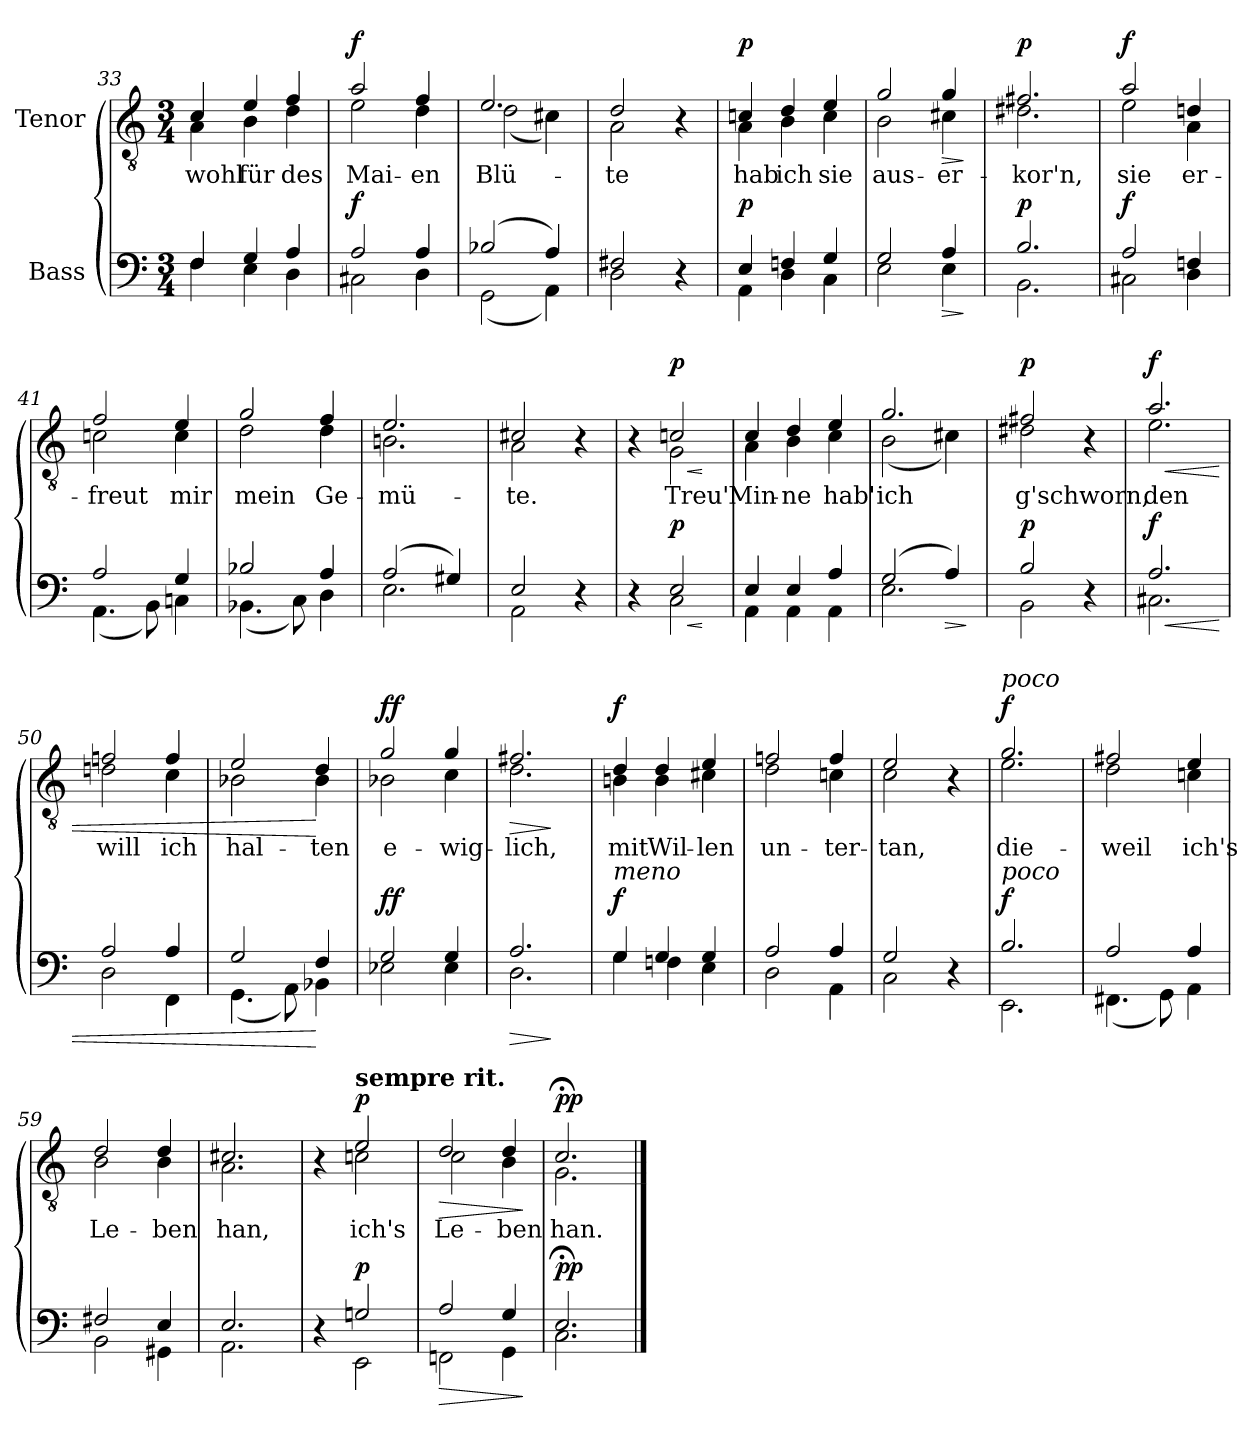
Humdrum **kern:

**kern	**dynam	**kern	**text	**dynam
*part2	*part2	*part1	*part1	*part1
*staff2	*staff2	*staff1	*staff1	*staff1
*I"Bass	*	*I"Tenor	*	*
*clefF4	*	*clefGv2	*	*
*k[]	*	*k[]	*	*
*M3/4	*	*M3/4	*	*
=33	=33	=33	=33	=33
*^	*	*	*	*
!	!	!	!	!LO:LY:b	!
*	*	*	*^	*	*
4F/	4F\	.	4c/	4A\	wohl	.
!	!	!	!	!	!LO:LY:b	!
4G/	4E\	.	4e/	4B\	für	.
!	!	!	!	!	!LO:LY:b	!
4A/	4D\	.	4f/	4d\	des	.
=34	=34	=34	=34	=34	=34	=34
!	!	!LO:DY:a	!	!	!LO:LY:b	!LO:DY:a
2A/	2C#X\	f	2a/	2e\	Mai-	f
!	!	!	!	!	!LO:LY:b	!
4A/	4D\	.	4f/	4d\	-en	.
=35	=35	=35	=35	=35	=35	=35
!	!	!	!	!	!LO:LY:b	!
(2B-X/	(2GG\	.	2.e/	(2d\	Blü-	.
4A/)	4AA\)	.	.	4c#X\)	.	.
=36	=36	=36	=36	=36	=36	=36
!	!	!	!	!	!LO:LY:b	!
2F#X/	2D\	.	2d/	2A\	-te	.
4r	4ryy	.	4r	4ryy	.	.
!!LO:LB:g=z	!!
=37	=37	=37	=37	=37	=37	=37
!	!	!LO:DY:a	!	!	!LO:LY:b	!LO:DY:a
4E/	4AA\	p	4cn/	4A\	hab	p
!	!	!	!	!	!LO:LY:b	!
4Fn/	4D\	.	4d/	4B\	ich	.
!	!	!	!	!	!LO:LY:b	!
4G/	4C\	.	4e/	4c\	sie	.
=38	=38	=38	=38	=38	=38	=38
!	!	!	!	!	!LO:LY:b	!
2G/	2E\	.	2g/	2B\	aus-	.
!	!	!LO:HP:b	!	!	!LO:LY:b	!LO:HP:b
4A/	4E\	>	4g/	4c#X\	-er-	>
*v	*v	*	*	*	*	*
*	*	*v	*v	*	*
.	]	.	.	]
=39	=39	=39	=39	=39
*^	*	*	*	*
!	!	!LO:DY:a	!	!LO:LY:b	!LO:DY:a
*	*	*	*^	*	*
2.B/	2.BB\	p	2.f#X/	2.d#X\	-kor'n,	p
=40	=40	=40	=40	=40	=40	=40
!	!	!LO:DY:a	!	!	!LO:LY:b	!LO:DY:a
2A/	2C#X\	f	2a/	2e\	sie	f
!	!	!	!	!	!LO:LY:b	!
4Fn/	4D\	.	4dn/	4A\	er-	.
=41	=41	=41	=41	=41	=41	=41
!	!	!	!	!	!LO:LY:b	!
2A/	(4.AA\	.	2f/	2cn\	-freut	.
.	8BB\)	.	.	.	.	.
!	!	!	!	!	!LO:LY:b	!
4G/	4Cn\	.	4e/	4c\	mir	.
=42	=42	=42	=42	=42	=42	=42
!	!	!	!	!	!LO:LY:b	!
2B-X/	(4.BB-X\	.	2g/	2d\	mein	.
.	8C\)	.	.	.	.	.
!	!	!	!	!	!LO:LY:b	!
4A/	4D\	.	4f/	4d\	Ge-	.
!!LO:LB:g=z	!!
=43	=43	=43	=43	=43	=43	=43
!	!	!	!	!	!LO:LY:b	!
(2A/	2.E\	.	2.e/	2.Bn\	-mü-	.
4G#X/)	.	.	.	.	.	.
=44	=44	=44	=44	=44	=44	=44
!	!	!	!	!	!LO:LY:b	!
2E/	2AA\	.	2c#X/	2A\	-te.	.
4r	4ryy	.	4r	4ryy	.	.
=45	=45	=45	=45	=45	=45	=45
4r	4ryy	.	4r	4ryy	.	.
!	!	!LO:HP:b	!	!	!LO:LY:b	!LO:HP:b
!	!	!LO:DY:n=1:a	!	!	!	!LO:DY:n=1:a
2E/	2C\	< p	2cn/	2G\	Treu'	< p
*v	*v	*	*	*	*	*
*	*	*v	*v	*	*
.	[	.	.	[
=46	=46	=46	=46	=46
*^	*	*	*	*
!	!	!	!	!LO:LY:b	!
*	*	*	*^	*	*
4E/	4AA\	.	4c/	4A\	Min-	.
!	!	!	!	!	!LO:LY:b	!
4E/	4AA\	.	4d/	4B\	-ne	.
!	!	!	!	!	!LO:LY:b	!
4A/	4AA\	.	4e/	4c\	hab'	.
=47	=47	=47	=47	=47	=47	=47
!	!	!	!	!	!LO:LY:b	!
(2G/	2.E\	.	2.g/	(2B\	ich	.
!	!	!LO:HP:b	!	!	!	!
4A/)	.	>	.	4c#X\)	.	.
*v	*v	*	*	*	*	*
*	*	*v	*v	*	*
.	]	.	.	.
=48	=48	=48	=48	=48
*^	*	*	*	*
!	!	!LO:DY:a	!	!LO:LY:b	!LO:DY:a
*	*	*	*^	*	*
2B/	2BB\	p	2f#X/	2d#X\	g'schworn,	p
4r	4ryy	.	4r	4ryy	.	.
=49	=49	=49	=49	=49	=49	=49
!	!	!LO:HP:b	!	!	!LO:LY:b	!LO:HP:b
!	!	!LO:DY:n=1:a	!	!	!	!LO:DY:n=1:a
2.A/	2.C#X\	< f	2.a/	2.e\	den	< f
=50	=50	=50	=50	=50	=50	=50
!	!	!	!	!	!LO:LY:b	!
2A/	2D\	.	2fn/	2dn\	will	.
!	!	!	!	!	!LO:LY:b	!
4A/	4FF\	.	4f/	4c\	ich	.
!!LO:LB:g=z	!!
=51	=51	=51	=51	=51	=51	=51
!	!	!	!	!	!LO:LY:b	!
2G/	(4.GG\	.	2e/	2B-X\	hal-	.
.	8AA\)	.	.	.	.	.
!	!	!	!	!	!LO:LY:b	!
4F/	4BB-X\	[	4d/	4B-\	-ten	[
=52	=52	=52	=52	=52	=52	=52
!	!	!LO:DY:a	!	!	!LO:LY:b	!LO:DY:a
2G/	2E-X\	ff	2g/	2B-X\	e-	ff
!	!	!	!	!	!LO:LY:b	!
4G/	4E-\	.	4g/	4c\	-wig-	.
=53	=53	=53	=53	=53	=53	=53
!	!	!LO:HP:b	!	!	!LO:LY:b	!LO:HP:b
2.A/	2.D\	>	2.f#X/	2.d\	-lich,	>
*v	*v	*	*	*	*	*
*	*	*v	*v	*	*
.	]	.	.	]
=54	=54	=54	=54	=54
*^	*	*	*	*
!	!	!	!LO:TX:a:i:t=meno	!	!
!LO:TX:a:i:t=meno	!	!	!	!	!
!	!	!LO:DY:a	!	!LO:LY:b	!LO:DY:a
*	*	*	*^	*	*
4G/	4G\	f	4d/	4Bn\	mit	f
!	!	!	!	!	!LO:LY:b	!
4G/	4Fn\	.	4d/	4B\	Wil-	.
!	!	!	!	!	!LO:LY:b	!
4G/	4E\	.	4e/	4c#X\	-len	.
=55	=55	=55	=55	=55	=55	=55
!	!	!	!	!	!LO:LY:b	!
2A/	2D\	.	2fn/	2d\	un-	.
!	!	!	!	!	!LO:LY:b	!
4A/	4AA\	.	4f/	4cn\	-ter-	.
=56	=56	=56	=56	=56	=56	=56
!	!	!	!	!	!LO:LY:b	!
2G/	2C\	.	2e/	2c\	-tan,	.
4r	4ryy	.	4r	4ryy	.	.
!!LO:LB:g=z	!!
=57	=57	=57	=57	=57	=57	=57
!	!	!	!LO:TX:a:i:t=poco	!	!	!
!LO:TX:a:i:t=poco	!	!	!	!	!	!
!	!	!LO:DY:a	!	!	!LO:LY:b	!LO:DY:a
2.B/	2.EE\	f	2.g/	2.e\	die-	f
=58	=58	=58	=58	=58	=58	=58
!	!	!	!	!	!LO:LY:b	!
2A/	(4.FF#X\	.	2f#X/	2d\	-weil	.
.	8GG\)	.	.	.	.	.
!	!	!	!	!	!LO:LY:b	!
4A/	4AA\	.	4e/	4cn\	ich's	.
=59	=59	=59	=59	=59	=59	=59
!	!	!	!	!	!LO:LY:b	!
2F#X/	2BB\	.	2d/	2B\	Le-	.
!	!	!	!	!	!LO:LY:b	!
4E/	4GG#X\	.	4d/	4B\	-ben	.
=60	=60	=60	=60	=60	=60	=60
!	!	!	!	!	!LO:LY:b	!
2.E/	2.AA\	.	2.c#X/	2.A\	han,	.
=61	=61	=61	=61	=61	=61	=61
4r	4ryy	.	4r	4ryy	.	.
!	!	!	!LO:TX:a:B:t=sempre rit.	!	!	!
!	!	!LO:DY:a	!	!	!LO:LY:b	!LO:DY:a
2Gn/	2EE\	p	2e/	2cn\	ich's	p
=62	=62	=62	=62	=62	=62	=62
!	!	!LO:HP:b	!	!	!LO:LY:b	!LO:HP:b
2A/	2FFn\	>	2d/	2c\	Le-	>
!	!	!	!	!	!LO:LY:b	!
4G/	4GG\	.	4d/	4B\	-ben	.
*v	*v	*	*	*	*	*
*	*	*v	*v	*	*
.	]	.	.	]
=63	=63	=63	=63	=63
*^	*	*	*	*
!	!	!LO:DY:a	!	!LO:LY:b	!LO:DY:a
*	*	*	*^	*	*
2.E;</	2.C\	pp	2.c;</	2.G\	han.	pp
*v	*v	*	*	*	*	*
*	*	*v	*v	*	*
==	==	==	==	==
*-	*-	*-	*-	*-
